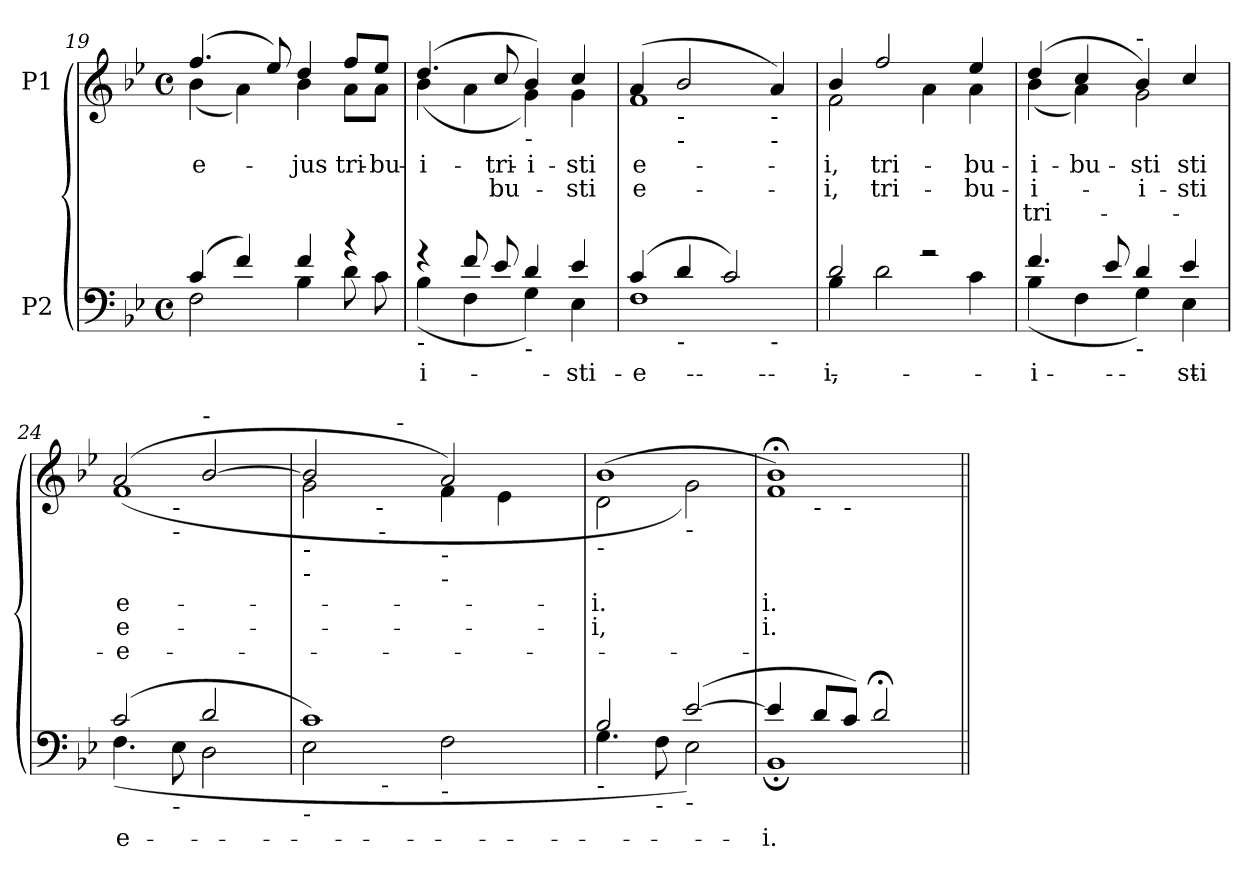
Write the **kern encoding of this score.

**kern	**text	**kern	**text	**text	**text
*part2	*part2	*part1	*part1	*part1	*part1
*staff2	*staff2	*staff1	*staff1	*staff1	*staff1
*I"P2	*	*I"P1	*	*	*
*clefF4	*	*clefG2	*	*	*
*k[b-e-]	*	*k[b-e-]	*	*	*
*B-:	*	*B-:	*	*	*
*M4/4	*	*M4/4	*	*	*
*met(c)	*	*met(c)	*	*	*
=19	=19	=19	=19	=19	=19
*^	*	*	*	*	*
!	!	!	!	!LO:LY:b:color=#000000	!	!
*	*	*	*^	*	*	*
(4ci/	2Fi\	.	(4.ffi/	(4b-i\	e-	.	.
4fi/)	.	.	.	4ai\)	.	.	.
.	.	.	8ee-i/)	.	.	.	.
!	!	!	!	!	!LO:LY:b:color=#000000	!	!
4fi/	4B-i\	.	4ddi/	4b-i\	-jus	.	.
!	!	!	!	!	!LO:LY:b:color=#000000	!	!
!	!	!	!	!	!LO:LY:b:color=#000000	!	!
4r	8di\	.	8ffi/L	8ai\L	-tri-	.	.
!	!	!	!	!	!LO:LY:b:color=#000000	!	!
!	!	!	!	!	!LO:LY:b:color=#000000	!	!
.	8ci\	.	8ee-i/J	8ai\J	-bu-	.	.
!!LO:LB:g=z	!!
=20	=20	=20	=20	=20	=20	=20	=20
!	!	!LO:LY:b:color=#000000	!	!	!	!	!
!LO:TX:b:t=-	!	!	!	!	!	!	!
!	!	!	!	!	!LO:LY:b:color=#000000	!	!
4r	(4B-i\	i-	(4.ddi/	(4b-i\	-i-	.	.
8fi/	4Fi\	.	.	4ai\	.	.	.
!	!	!	!	!	!LO:LY:b:color=#000000	!LO:LY:b:color=#000000	!
8e-i/	.	.	8cci/	.	-tri-	-bu-	.
!	!	!	!LO:TX:b:t=-	!	!	!	!
!LO:TX:b:t=-	!	!	!	!	!	!	!
!	!	!	!	!	!LO:LY:b:color=#000000	!	!
4di/	4Gi\)	.	4b-i/)	4gi\)	-i-	.	.
!	!	!LO:LY:b:color=#000000	!	!	!	!	!
!	!	!	!	!	!LO:LY:b:color=#000000	!LO:LY:b:color=#000000	!
4e-i/	4E-i\	-sti	4cci/	4gi\	sti	-sti	.
*v	*v	*	*	*	*	*	*
=21	=21	=21	=21	=21	=21	=21
*^	*	*	*	*	*	*
!	!	!LO:LY:b:color=#000000	!	!	!	!	!
!	!	!	!	!	!LO:LY:b:color=#000000	!LO:LY:b:color=#000000	!
*	*^	*	*	*	*	*	*
(4ci/	1Fi	2.ryy	e-	(4ai/	1fi	e-	-e-	.
!	!	!	!	!LO:TX:b:t=-	!	!	!	!
!	!	!	!	!LO:TX:b:t=-	!	!	!	!
!LO:TX:b:t=-	!	!	!	!	!	!	!	!
4di/	.	.	.	2b-i/	.	.	.	.
2ci/)	.	.	.	.	.	.	.	.
!	!	!	!	!LO:TX:b:t=-	!	!	!	!
!	!	!	!	!LO:TX:b:t=-	!	!	!	!
!	!	!LO:TX:b:t=-	!	!	!	!	!	!
.	.	4ryy	.	4ai/)	.	.	.	.
*v	*v	*v	*	*	*	*	*	*
=22	=22	=22	=22	=22	=22	=22
*^	*	*	*	*	*	*
*	*^	*	*	*	*	*	*
!	!	!	!LO:LY:b:color=#000000	!	!	!	!	!
*	*v	*v	*	*	*	*	*	*
*	*^	*	*	*	*	*	*
!	!	!	!	!	!	!LO:LY:b:color=#000000	!LO:LY:b:color=#000000	!
*	*v	*v	*	*	*	*	*	*
2di/	4B-i\	-i,	4b-i/	2fi\	-i,	i,	.
!	!	!	!	!	!LO:LY:a:color=#000000	!LO:LY:b:color=#000000	!
.	2di\	.	2ffi/	.	tri-	tri-	.
!	!	!LO:LY:b:color=#000000	!	!	!	!	!
2r	.	tri-	.	4ai\	.	.	.
!	!	!	!	!	!LO:LY:a:color=#000000	!LO:LY:b:color=#000000	!
.	4ci\	.	4ee-i/	4ai\	-bu-	-bu-	.
=23	=23	=23	=23	=23	=23	=23	=23
!	!	!LO:LY:b:color=#000000	!	!	!	!	!
!	!	!	!	!	!LO:LY:a:color=#000000	!LO:LY:b:color=#000000	!LO:LY:b:color=#000000
4.fi/	(4B-i\	-i-	(4ddi/	(4b-i\	-i-	-i-	-tri-
!	!	!	!	!	!LO:LY:b:color=#000000	!	!
.	4Fi\	.	4cci/	4ai\)	-bu-	.	.
8e-i/	.	.	.	.	.	.	.
!	!	!	!LO:TX:a:t=-	!	!	!	!
!LO:TX:b:t=-	!	!	!	!	!	!	!
!	!	!	!	!	!LO:LY:b:color=#000000	!LO:LY:b:color=#000000	!
4di/	4Gi\)	.	4b-i/)	2gi\	-sti	i-	.
!	!	!LO:LY:b:color=#000000	!	!	!	!	!
!	!	!	!	!	!LO:LY:a:color=#000000	!LO:LY:b:color=#000000	!
4e-i/	4E-i\	-sti	4cci/	.	-sti	-sti	.
*	*	*	*v	*v	*	*	*
=24	=24	=24	=24	=24	=24	=24
!	!	!LO:LY:b:color=#000000	!	!	!	!
!	!	!	!	!LO:LY:a:color=#000000	!LO:LY:b:color=#000000	!LO:LY:b:color=#000000
*	*	*	*^	*	*	*
*	*	*	*	*^	*	*	*
(2ci/	(4.Fi\	e-	(2ai/	(1fi	4.ryy	e-	e-	-e-
!	!	!	!	!	!LO:TX:b:t=-	!	!	!
!	!	!	!	!	!LO:TX:b:t=-	!	!	!
!	!LO:TX:b:t=-	!	!	!	!	!	!	!
.	8E-i\	.	.	.	2ryy	.	.	.
!	!	!	!LO:TX:a:t=-	!	!	!	!	!
2di/	2Di\	.	[2b-i/	.	.	.	.	.
.	.	.	.	.	8ryy	.	.	.
=25	=25	=25	=25	=25	=25	=25	=25	=25
!	!	!	!LO:TX:b:t=-	!	!	!	!	!
!	!	!	!LO:TX:b:t=-	!	!	!	!	!
!LO:TX:b:t=-	!	!	!	!	!	!	!	!
*	*^	*	*	*^	*^	*	*	*
*	*	*	*	*	*	*	*	*	*	*	*
1ci)	2E-i\	8ryy	.	2b-i/]	2gi\	8ryy	8...ryy	4ryy	.	.	.
.	.	16ryy	.	.	.	16ryy	.	.	.	.	.
.	.	32ryy	.	.	.	32ryy	.	.	.	.	.
.	.	64ryy	.	.	.	128ryy	.	.	.	.	.
.	.	.	.	.	.	256ryy	.	.	.	.	.
.	.	.	.	.	.	1024ryy	.	.	.	.	.
!	!	!	!	!	!	!LO:TX:b:t=-	!	!	!	!	!
.	.	.	.	.	.	2ryy	.	.	.	.	.
!	!	!	!	!	!	!	!LO:TX:b:t=-	!	!	!	!
.	.	512.ryy	.	.	.	.	2ryy	.	.	.	.
!	!	!LO:TX:b:t=-	!	!	!	!	!	!	!	!	!
.	.	2ryy	.	.	.	.	.	.	.	.	.
.	.	.	.	.	.	.	.	128ryy	.	.	.
.	.	.	.	.	.	.	.	512.ryy	.	.	.
!	!	!	!	!	!	!	!	!LO:TX:a:t=-	!	!	!
.	.	.	.	.	.	.	.	2ryy	.	.	.
!	!	!	!	!LO:TX:b:t=-	!	!	!	!	!	!	!
!	!	!	!	!LO:TX:b:t=-	!	!	!	!	!	!	!
!	!LO:TX:b:t=-	!	!	!	!	!	!	!	!	!	!
.	2Fi\	.	.	2ai/)	4fi\	.	.	.	.	.	.
.	.	.	.	.	.	4ryy	.	.	.	.	.
.	.	.	.	.	.	.	4ryy	.	.	.	.
.	.	4ryy	.	.	.	.	.	.	.	.	.
.	.	.	.	.	4e-i\	.	.	.	.	.	.
.	.	.	.	.	.	.	.	8ryy	.	.	.
.	.	.	.	.	.	.	.	16ryy	.	.	.
.	.	.	.	.	.	.	.	32ryy	.	.	.
.	.	.	.	.	.	.	.	64ryy	.	.	.
.	.	.	.	.	.	64ryy	.	.	.	.	.
.	.	.	.	.	.	.	64ryy	.	.	.	.
.	.	128ryy	.	.	.	.	.	.	.	.	.
.	.	256ryy	.	.	.	.	.	256ryy	.	.	.
.	.	.	.	.	.	512.ryy	.	.	.	.	.
.	.	1024ryy	.	.	.	.	.	1024ryy	.	.	.
*	*v	*v	*	*	*	*	*	*	*	*	*
*	*	*	*v	*v	*v	*v	*v	*	*	*
=26	=26	=26	=26	=26	=26	=26
*	*^	*	*^	*	*	*
*	*	*	*	*	*^	*	*	*
*	*	*	*	*	*	*^	*	*	*
*	*	*	*	*	*	*	*^	*	*	*
!	!	!	!	!LO:TX:b:t=-	!	!	!	!	!	!	!
!LO:TX:b:t=-	!	!	!	!	!	!	!	!	!	!	!
!	!	!	!	!	!	!	!	!	!LO:LY:a:color=#000000	!LO:LY:b:color=#000000	!
*	*v	*v	*	*	*	*	*	*	*	*	*
*	*	*	*	*v	*v	*v	*v	*	*	*
2B-i/	4.Gi\	.	(1b-i	2di\	-i.	-i,	.
!	!LO:TX:b:t=-	!	!	!	!	!	!
.	8Fi\	.	.	.	.	.	.
!	!	!	!	!LO:TX:b:t=-	!	!	!
!LO:TX:b:t=-	!	!	!	!	!	!	!
([2e-i/	2E-i\)	.	.	2gi\)	.	.	.
*	*	*	*v	*v	*	*	*
=27	=27	=27	=27	=27	=27	=27
*	*	*	*^	*	*	*
!	!	!LO:LY:b:color=#000000	!	!	!	!	!
*	*	*	*v	*v	*	*	*
*	*	*	*^	*	*	*
!	!	!	!LO:TX:b:t=-	!	!	!	!
!	!	!	!	!	!LO:LY:b:color=#000000	!LO:LY:b:color=#000000	!
*	*	*	*^	*^	*	*	*
4e-i/]	1BB-;i	-i.	1b-;i)	1fi	4ryy	4.ryy	i.	i.	.
!	!	!	!	!	!LO:TX:b:t=-	!	!	!	!
8di/L	.	.	.	.	2.ryy	.	.	.	.
!	!	!	!	!	!	!LO:TX:b:t=-	!	!	!
8ci/J)	.	.	.	.	.	2ryy	.	.	.
2d;i/	.	.	.	.	.	.	.	.	.
.	.	.	.	.	.	8ryy	.	.	.
*v	*v	*	*	*	*	*	*	*	*
*	*	*v	*v	*v	*v	*	*	*
=||	=||	=||	=||	=||	=||
*-	*-	*-	*-	*-	*-
